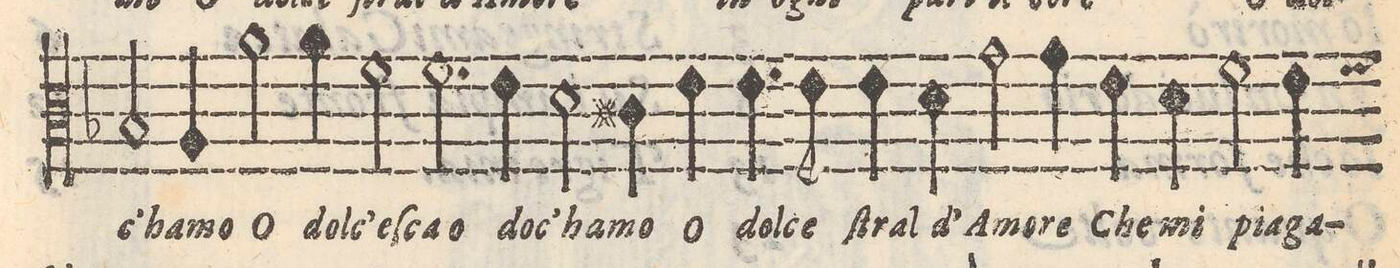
**kern	**text
*I"TENORE	*
*clefC3	*
*k[b-]	*
*M2/1	*
2B-/	-c'ha-
4A/	-mo
2a\	O
4a\	dolc'-
=21-	=21-
2f\	-eſ
2.f\	ca o
4e\	doc'-
2d\	-ha-
=22-	=22-
4c#X\	-mo
4e\	O
4.e\	dol-
8e\	-ce
4e\	ſtral
4d\	d'A-
2g\	-mo-
=23-	=23-
4g\	-re
4e\	Che
4d\	mi
2f\	pia-
4e\	-ga-
*-	*-
